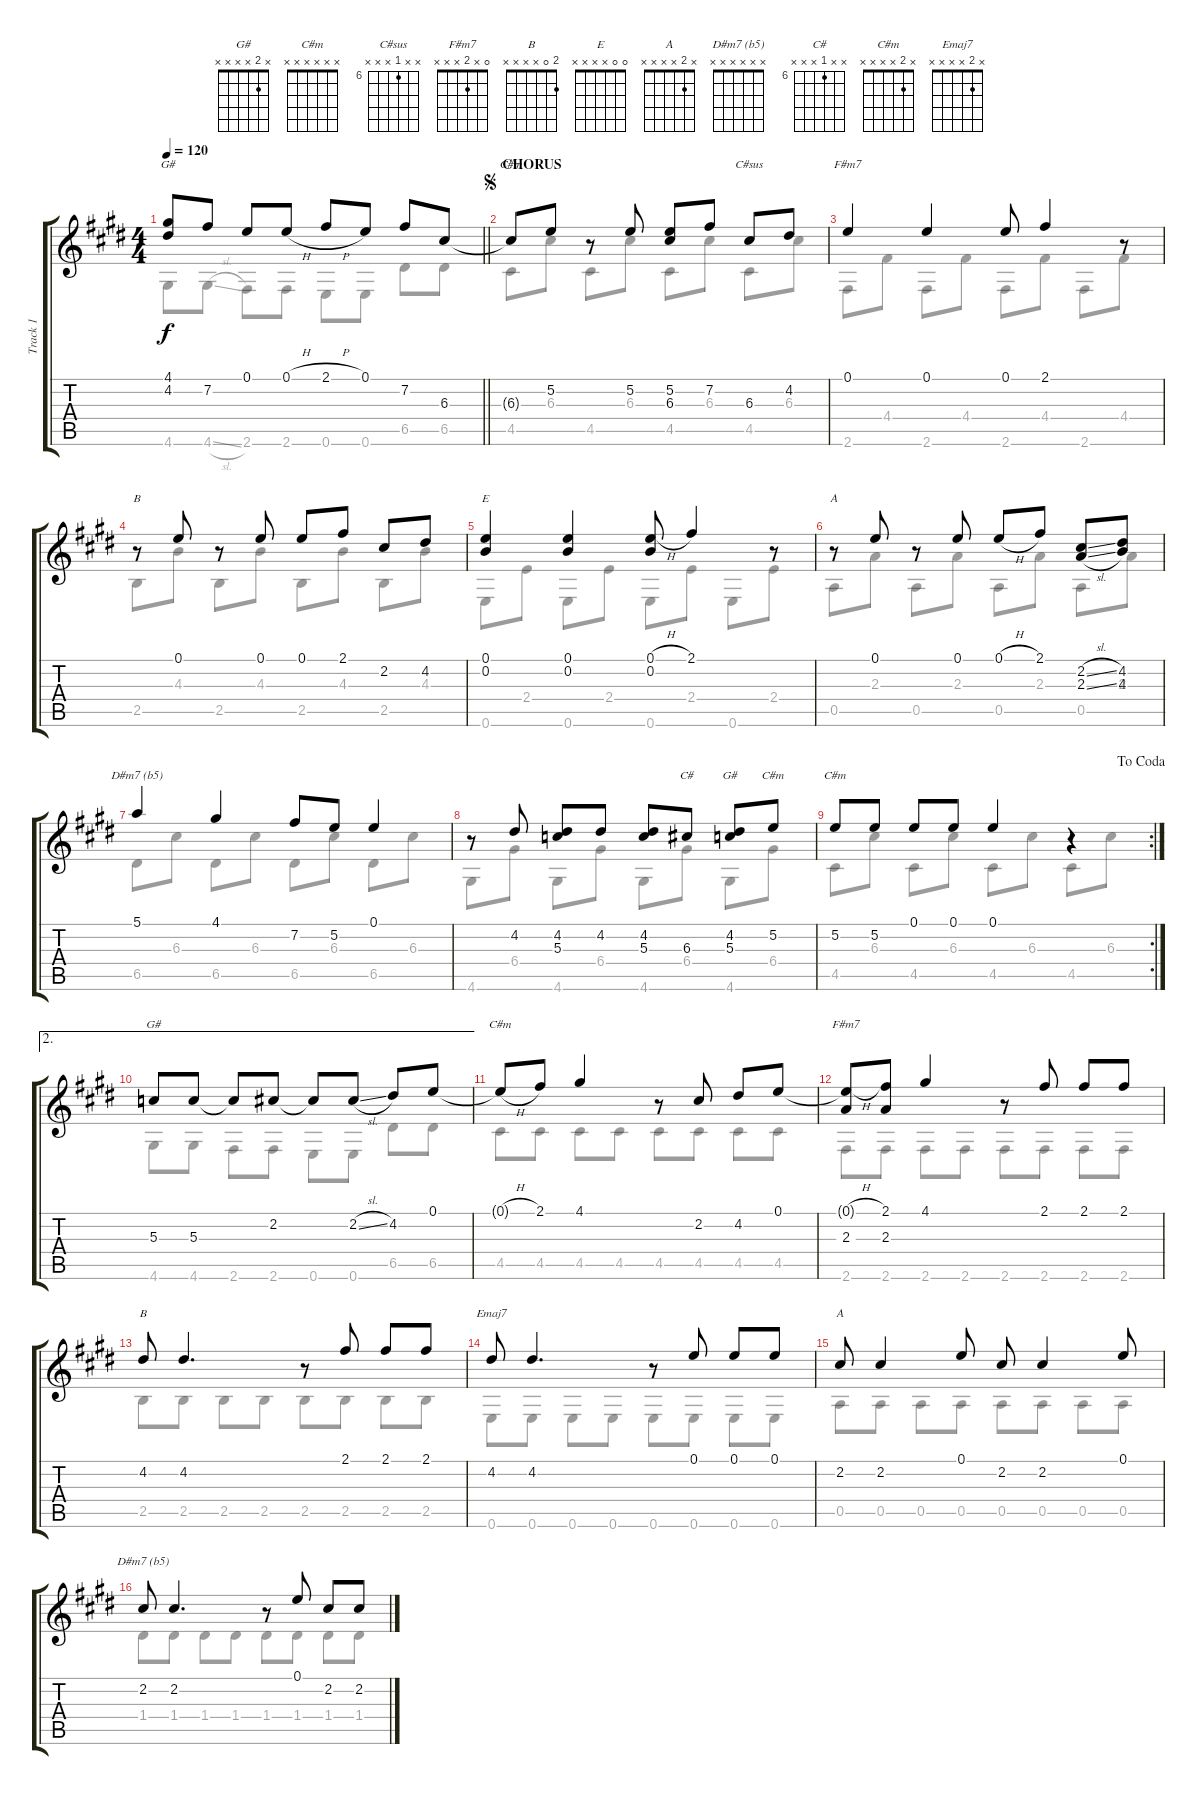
\track ("Track 1" "Track 1") {instrument acousticguitarnylon}
\staff {score tabs}
\tuning (E4 B3 G3 D3 A2 E2) {hide}
\chord ("G#" x x x x x x)
\chord ("C#m    " x x x x x x)
\chord ("C#sus" x x 6 x x x) {firstfret 6}
\chord ("F#M7" 0 x x x x x)
\chord ("B" x x x x x x)
\chord ("E" 0 0 x x x x)
\chord ("A" x x x x x x)
\chord ("D#m7 (B5)" x x x x x x)
\chord ("C#" x x 6 x x x) {firstfret 6}
\chord ("G#" x 4 5 x x x)
\chord ("C#m" x 5 x x x x)
\chord ("C#m" x x x x x x)
\chord ("G#" x 2 x x x x)
\chord ("C#m" x 2 x x x x)
\chord ("F#m7" 0 x 2 x x x)
\chord ("B" 2 0 x x x x)
\chord ("Emaj7" x 2 x x x x)
\chord ("A" x 2 x x x x)
\chord ("D#m7 (b5)" x x x x x x)
\voice
\ts (4 4)
\tempo 120
\clef g2
\barLineRight lightlight
\ks e
(4.1{t} 4.2{t}).8{ch "G#" dy f} 7.2.8 0.1.8 0.1{h}.8 2.1{h}.8 0.1.8 7.2.8 6.3.8 |
\section ("" "CHORUS")
\jump segno
6.3{t}.8{ch "C#m    "} 5.2.8 r.8 5.2.8 (5.2 6.3).8 7.2.8 6.3.8{ch "C#sus"} 4.2.8 |
0.1.4{ch "F#M7"} 0.1.4 0.1.8 2.1.4 r.8 |
r.8{ch "B"} 0.1.8 r.8 0.1.8 0.1.8 2.1.8 2.2.8 4.2.8 |
(0.1 0.2).4{ch "E"} (0.1 0.2).4 (0.1{h} 0.2).8 2.1.4 r.8 |
r.8{ch "A"} 0.1.8 r.8 0.1.8 0.1{h}.8 2.1.8 (2.2{sl} 2.3{sl}).8 (4.2 4.3).8 |
5.1.4{ch "D#m7 (B5)"} 4.1.4 7.2.8 5.2.8 0.1.4 |
r.8 4.2.8 (4.2 5.3).8 4.2.8 (4.2 5.3).8 6.3.8{ch "C#"} (4.2 5.3).8{ch "G#"} 5.2.8{ch "C#m"} |
\rc 2
\jump dacoda
5.2.8{ch "C#m"} 5.2.8 0.1.8 0.1.8 0.1.4 r.4 |
\ae 2
5.3.8{ch "G#"} 5.3.8 5.3{t}.8 2.2.8 2.2{t}.8 2.2{sl}.8 4.2.8 0.1.8 |
0.1{h t}.8{ch "C#m"} 2.1.8 4.1.4 r.8 2.2.8 4.2.8 0.1.8 |
(0.1{h t} 2.3).8{ch "F#m7"} (2.1 2.3).8 4.1.4 r.8 2.1.8 2.1.8 2.1.8 |
4.2.8{ch "B"} 4.2.4{d} r.8 2.1.8 2.1.8 2.1.8 |
4.2.8{ch "Emaj7"} 4.2.4{d} r.8 0.1.8 0.1.8 0.1.8 |
2.2.8{ch "A"} 2.2.4 0.1.8 2.2.8 2.2.4 0.1.8 |
2.2.8{ch "D#m7 (b5)"} 2.2.4{d} r.8 0.1.8 2.2.8 2.2{h}.8
\voice
\clef g2
\ottava regular
\simile none
\barLineRight lightlight
\ks e
4.6.8{dy f} 4.6{sl}.8 2.6.8 2.6.8 0.6.8 0.6.8 6.5.8 6.5.8 |
4.5.8 6.3.8 4.5.8 6.3.8 4.5.8 6.3.8 4.5.8 6.3.8 |
2.6.8 4.4.8 2.6.8 4.4.8 2.6.8 4.4.8 2.6.8 4.4.8 |
2.5.8 4.3.8 2.5.8 4.3.8 2.5.8 4.3.8 2.5.8 4.3.8 |
0.6.8 2.4.8 0.6.8 2.4.8 0.6.8 2.4.8 0.6.8 2.4.8 |
0.5.8 2.3.8 0.5.8 2.3.8 0.5.8 2.3.8 0.5.8 2.3.8 |
6.5.8 6.3.8 6.5.8 6.3.8 6.5.8 6.3.8 6.5.8 6.3.8 |
4.6.8 6.4.8 4.6.8 6.4.8 4.6.8 6.4.8 4.6.8 6.4.8 |
4.5.8 6.3.8 4.5.8 6.3.8 4.5.8 6.3.8 4.5.8 6.3.8 |
4.6.8 4.6.8 2.6.8 2.6.8 0.6.8 0.6.8 6.5.8 6.5.8 |
4.5.8 4.5.8 4.5.8 4.5.8 4.5.8 4.5.8 4.5.8 4.5.8 |
2.6.8 2.6.8 2.6.8 2.6.8 2.6.8 2.6.8 2.6.8 2.6.8 |
2.5.8 2.5.8 2.5.8 2.5.8 2.5.8 2.5.8 2.5.8 2.5.8 |
0.6.8 0.6.8 0.6.8 0.6.8 0.6.8 0.6.8 0.6.8 0.6.8 |
0.5.8 0.5.8 0.5.8 0.5.8 0.5.8 0.5.8 0.5.8 0.5.8 |
1.4.8 1.4.8 1.4.8 1.4.8 1.4.8 1.4.8 1.4.8 1.4.8
